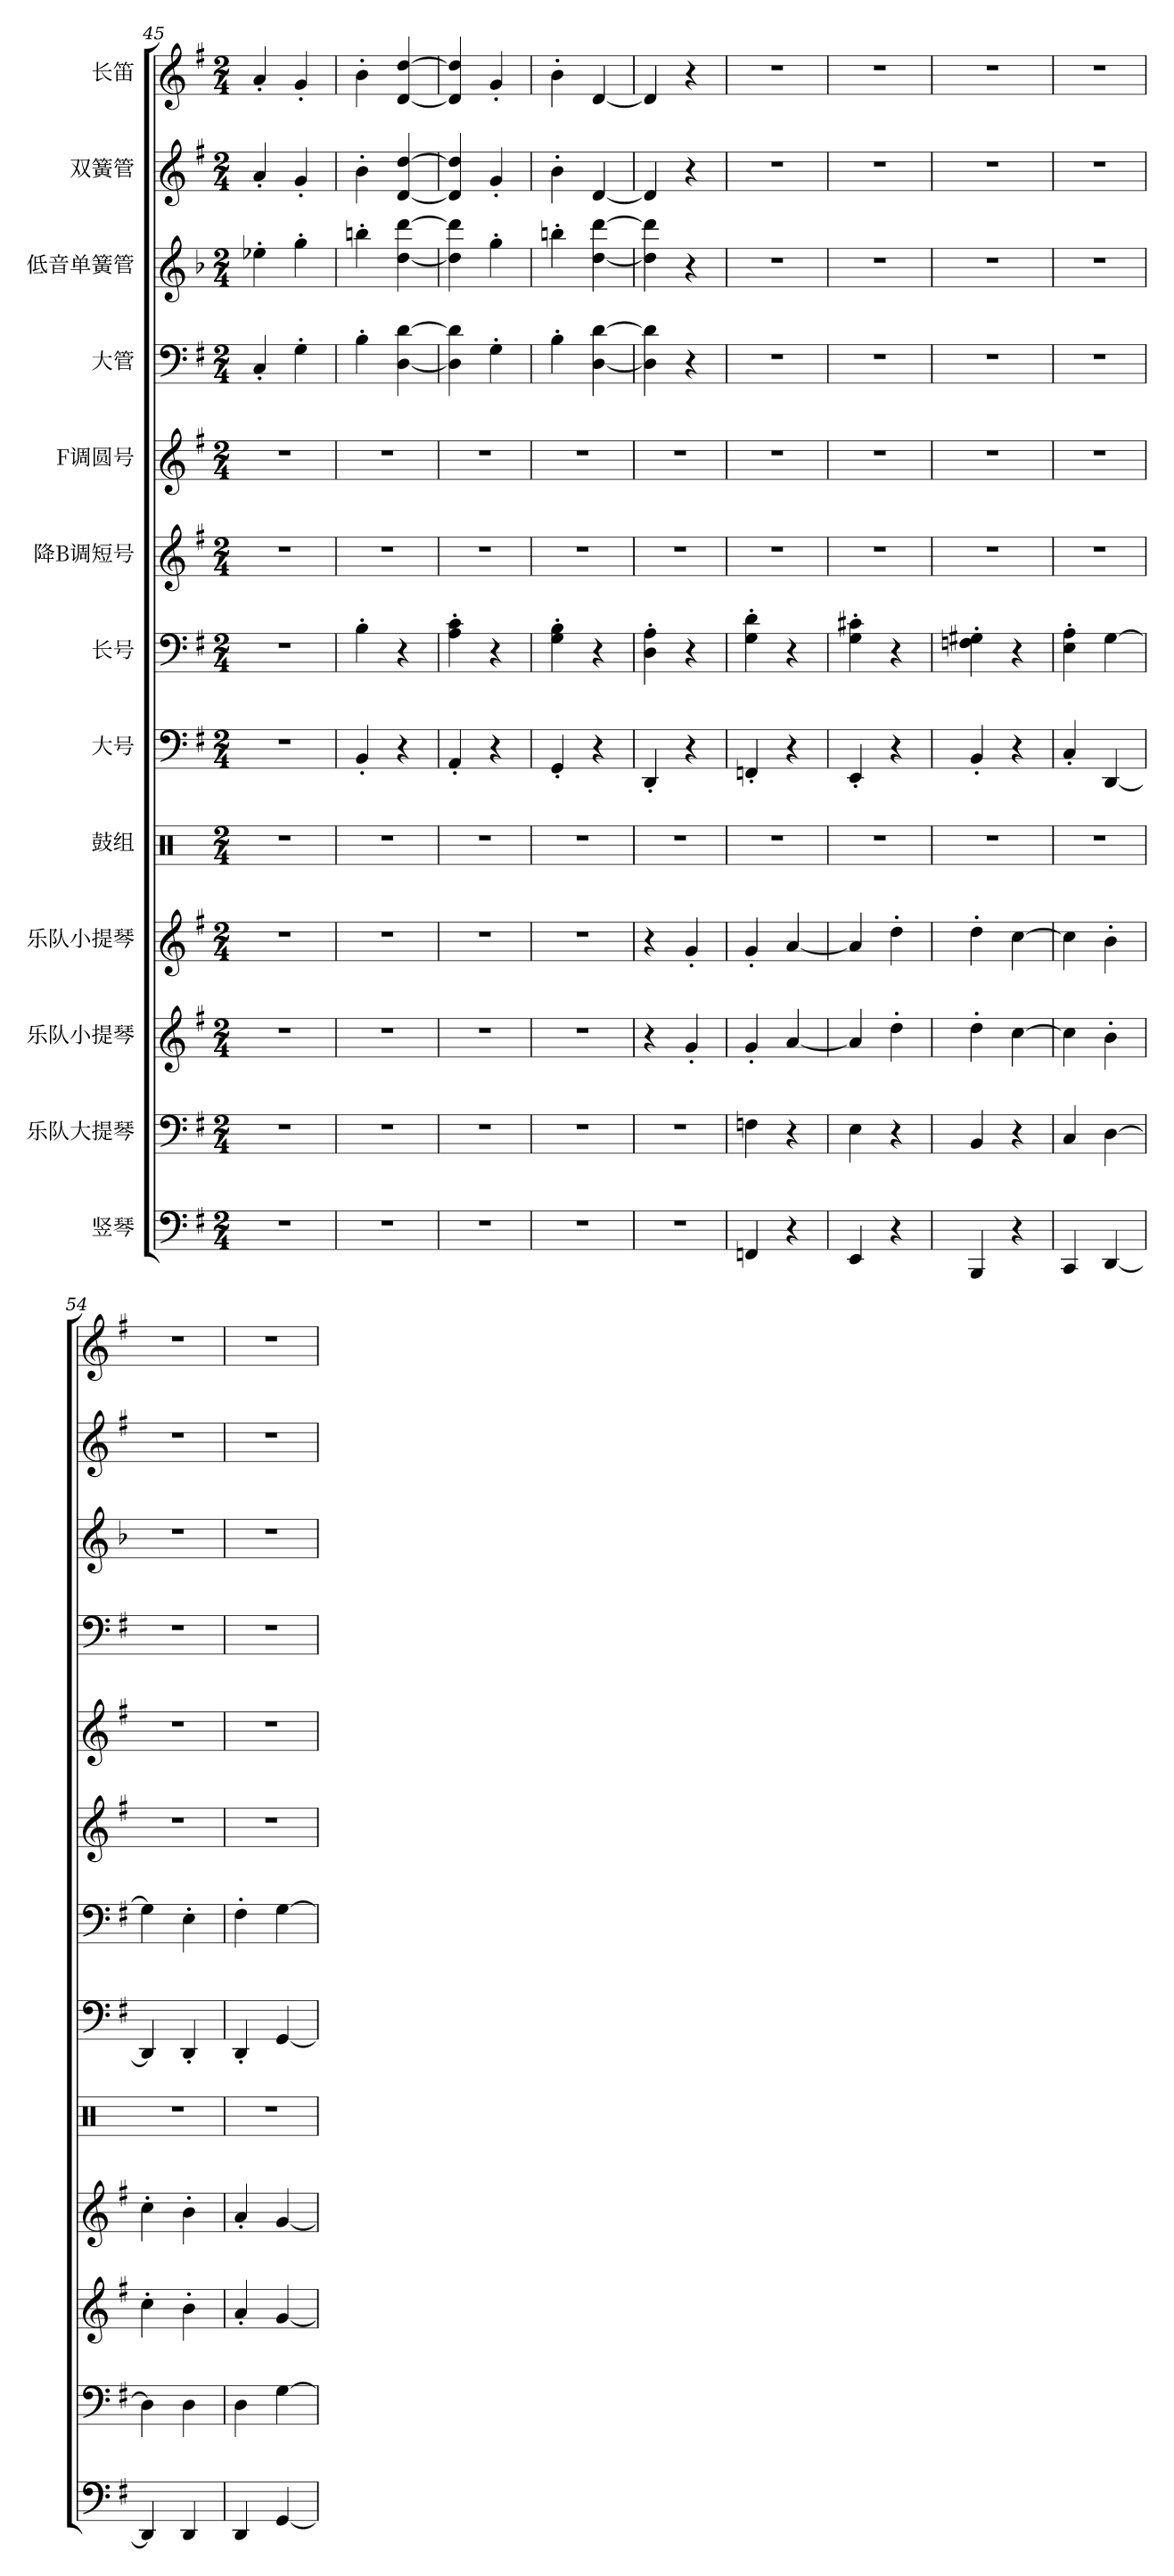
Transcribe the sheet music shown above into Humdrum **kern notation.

**kern	**kern	**kern	**kern	**kern	**kern	**kern	**kern	**kern	**kern	**kern	**kern	**kern
*part13	*part12	*part11	*part10	*part9	*part8	*part7	*part6	*part5	*part4	*part3	*part2	*part1
*staff13	*staff12	*staff11	*staff10	*staff9	*staff8	*staff7	*staff6	*staff5	*staff4	*staff3	*staff2	*staff1
*I"竖琴	*I"乐队大提琴	*I"乐队小提琴	*I"乐队小提琴	*I"鼓组	*I"大号	*I"长号	*I"降B调短号	*I"F调圆号	*I"大管	*I"低音单簧管	*I"双簧管	*I"长笛
*clefF4	*clefF4	*clefG2	*clefG2	*clefX	*clefF4	*clefF4	*clefG2	*clefG2	*clefF4	*clefG2	*clefG2	*clefG2
*	*	*	*	*	*	*	*ITrd1c2	*ITrd4c7	*	*ITrd8c14	*	*
*k[f#]	*k[f#]	*k[f#]	*k[f#]	*k[]	*k[f#]	*k[f#]	*k[b-]	*k[]	*k[f#]	*k[b-]	*k[f#]	*k[f#]
*M2/4	*M2/4	*M2/4	*M2/4	*M2/4	*M2/4	*M2/4	*M2/4	*M2/4	*M2/4	*M2/4	*M2/4	*M2/4
=45	=45	=45	=45	=45	=45	=45	=45	=45	=45	=45	=45	=45
2r	2r	2r	2r	2r	2r	2r	2r	2r	4C'/	4e-X'\	4a'/	4a'/
.	.	.	.	.	.	.	.	.	4G'\	4g'\	4g'/	4g'/
!!LO:PB:g=z
=46	=46	=46	=46	=46	=46	=46	=46	=46	=46	=46	=46	=46
2r	2r	2r	2r	2r	4BB'/	4B'\	2r	2r	4B'\	4bn'\	4b'\	4b'\
.	.	.	.	.	4r	4r	.	.	[4D\ [4d\	[4d\ [4dd\	[4d/ [4dd/	[4d/ [4dd/
=47	=47	=47	=47	=47	=47	=47	=47	=47	=47	=47	=47	=47
2r	2r	2r	2r	2r	4AA'/	4A\' 4c\'	2r	2r	4D\] 4d\]	4d\] 4dd\]	4d/] 4dd/]	4d/] 4dd/]
.	.	.	.	.	4r	4r	.	.	4G'\	4g'\	4g'/	4g'/
=48	=48	=48	=48	=48	=48	=48	=48	=48	=48	=48	=48	=48
2r	2r	2r	2r	2r	4GG'/	4G\' 4B\'	2r	2r	4B'\	4bn'\	4b'\	4b'\
.	.	.	.	.	4r	4r	.	.	[4D\ [4d\	[4d\ [4dd\	[4d/	[4d/
=49	=49	=49	=49	=49	=49	=49	=49	=49	=49	=49	=49	=49
2r	2r	4r	4r	2r	4DD'/	4D\' 4A\'	2r	2r	4D\] 4d\]	4d\] 4dd\]	4d/]	4d/]
.	.	4g'/	4g'/	.	4r	4r	.	.	4r	4r	4r	4r
=50	=50	=50	=50	=50	=50	=50	=50	=50	=50	=50	=50	=50
4FFn/	4Fn\	4g'/	4g'/	2r	4FFn'/	4G\' 4d\'	2r	2r	2r	2r	2r	2r
4r	4r	[4a/	[4a/	.	4r	4r	.	.	.	.	.	.
=51	=51	=51	=51	=51	=51	=51	=51	=51	=51	=51	=51	=51
4EE/	4E\	4a/]	4a/]	2r	4EE'/	4G\' 4c#X\'	2r	2r	2r	2r	2r	2r
4r	4r	4dd'\	4dd'\	.	4r	4r	.	.	.	.	.	.
=52	=52	=52	=52	=52	=52	=52	=52	=52	=52	=52	=52	=52
4BBB/	4BB/	4dd'\	4dd'\	2r	4BB'/	4Fn\' 4G#X\'	2r	2r	2r	2r	2r	2r
4r	4r	[4cc\	[4cc\	.	4r	4r	.	.	.	.	.	.
=53	=53	=53	=53	=53	=53	=53	=53	=53	=53	=53	=53	=53
4CC/	4C/	4cc\]	4cc\]	2r	4C'/	4E\' 4A\'	2r	2r	2r	2r	2r	2r
[4DD/	[4D\	4b'\	4b'\	.	[4DD/	[4G\	.	.	.	.	.	.
=54	=54	=54	=54	=54	=54	=54	=54	=54	=54	=54	=54	=54
4DD/]	4D\]	4cc'\	4cc'\	2r	4DD/]	4G\]	2r	2r	2r	2r	2r	2r
4DD/	4D\	4b'\	4b'\	.	4DD'/	4E'\	.	.	.	.	.	.
=55	=55	=55	=55	=55	=55	=55	=55	=55	=55	=55	=55	=55
4DD/	4D\	4a'/	4a'/	2r	4DD'/	4F#'\	2r	2r	2r	2r	2r	2r
[4GG/	[4G\	[4g/	[4g/	.	[4GG/	[4G\	.	.	.	.	.	.
=	=	=	=	=	=	=	=	=	=	=	=	=
*-	*-	*-	*-	*-	*-	*-	*-	*-	*-	*-	*-	*-
